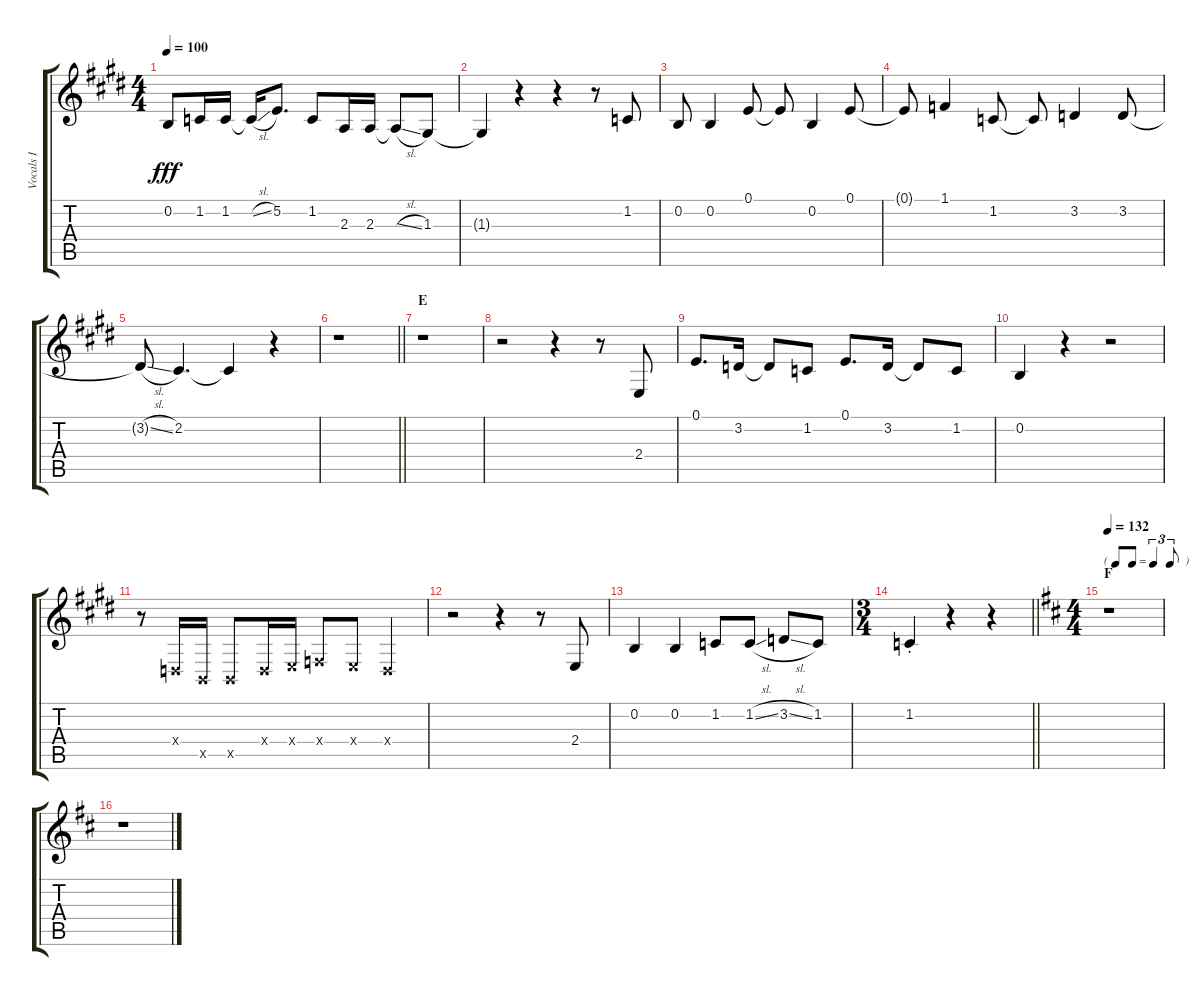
\track ("Vocals I" "Vocals I") {instrument voiceoohs}
\staff {score tabs}
\tuning (E4 B3 G3 D3 A2 E2) {hide}
\ts (4 4)
\tempo 100
\clef g2
\ks e
0.2.8{dy fff} 1.2.16 1.2.16 1.2{sl t}.16 5.2.8{d} 1.2.8 2.3.16 2.3.16 2.3{sl t}.8 1.3.8 |
1.3{t}.4 r.4 r.4 r.8 1.2.8 |
0.2.8 0.2.4 0.1.8 0.1{t}.8 0.2.4 0.1.8 |
0.1{t}.8 1.1.4 1.2.8 1.2{t}.8 3.2.4 3.2.8 |
3.2{sl t}.8 2.2.4{d} 2.2{t}.4 r.4 |
\barLineRight lightlight
r.1 |
\section ("" "E")
r.1 |
r.2 r.4 r.8 2.4.8 |
0.1.8{d} 3.2.16 3.2{t}.8 1.2.8 0.1.8{d} 3.2.16 3.2{t}.8 1.2.8 |
0.2.4 r.4 r.2 |
r.8 0.4{x}.16 2.5{x}.16 2.5{x}.8 0.4{x}.16 2.4{x}.16 3.4{x}.8 2.4{x}.8 0.4{x}.4 |
r.2 r.4 r.8 2.4.8 |
0.2.4 0.2.4 1.2.8 1.2{sl}.8 3.2{sl}.8 1.2.8 |
\ts (3 4)
\barLineRight lightlight
1.2{st}.4 r.4 r.4 |
\ts (4 4)
\tf triplet8th
\section ("" "F")
\tempo 132
\ks d
r.1 |
r.1
